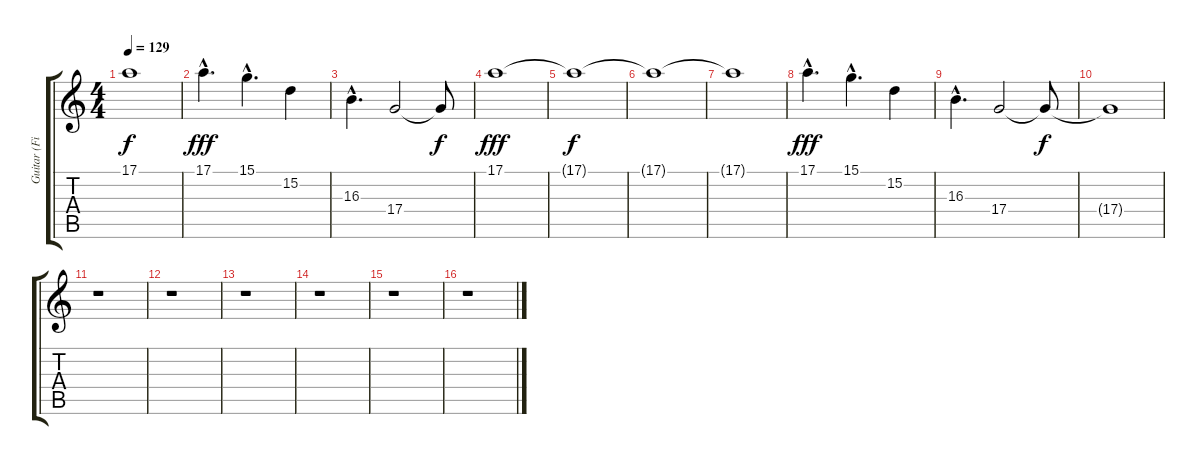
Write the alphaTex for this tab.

\track ("Guitar (Fill)" "Guitar (Fi") {instrument lead2sawtooth}
\staff {score tabs}
\tuning (E4 B3 G3 D3 A2 E2) {hide}
\ts (4 4)
\tempo 129
\clef g2
\ks c
17.1{t}.1{dy f} |
17.1{hac}.4{d dy fff} 15.1{hac}.4{d} 15.2.4 |
16.3{hac}.4{d} 17.4.2 17.4{t}.8{dy f} |
17.1.1{dy fff} |
17.1{t}.1{dy f} |
17.1{t}.1 |
17.1{t}.1 |
17.1{hac}.4{d dy fff} 15.1{hac}.4{d} 15.2.4 |
16.3{hac}.4{d} 17.4.2 17.4{t}.8{dy f volume 2} |
17.4{t}.1 |
r.1 |
r.1 |
r.1 |
r.1 |
r.1 |
r.1
